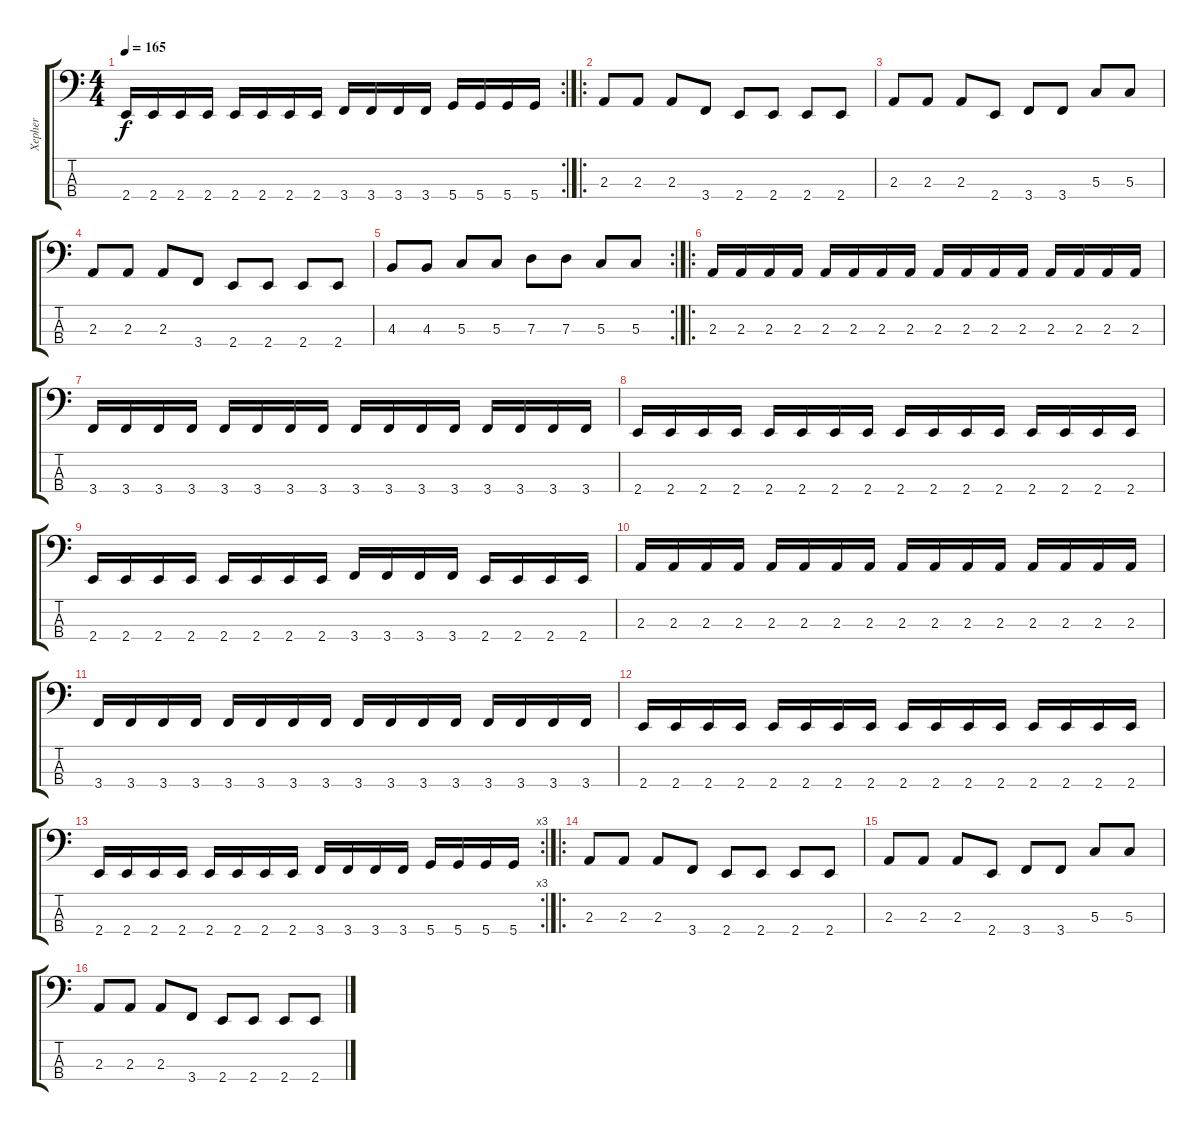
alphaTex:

\track ("Xepher" "Xepher") {instrument electricbassfinger}
\staff {score tabs}
\tuning (F2 C2 G1 D1) {hide}
\rc 2
\ts (4 4)
\tempo 165
\clef f4
\ks c
2.4.16{dy f} 2.4.16 2.4.16 2.4.16 2.4.16 2.4.16 2.4.16 2.4.16 3.4.16 3.4.16 3.4.16 3.4.16 5.4.16 5.4.16 5.4.16 5.4.16 |
\ro
2.3.8 2.3.8 2.3.8 3.4.8 2.4.8 2.4.8 2.4.8 2.4.8 |
2.3.8 2.3.8 2.3.8 2.4.8 3.4.8 3.4.8 5.3.8 5.3.8 |
2.3.8 2.3.8 2.3.8 3.4.8 2.4.8 2.4.8 2.4.8 2.4.8 |
\rc 2
4.3.8 4.3.8 5.3.8 5.3.8 7.3.8 7.3.8 5.3.8 5.3.8 |
\ro
2.3.16 2.3.16 2.3.16 2.3.16 2.3.16 2.3.16 2.3.16 2.3.16 2.3.16 2.3.16 2.3.16 2.3.16 2.3.16 2.3.16 2.3.16 2.3.16 |
3.4.16 3.4.16 3.4.16 3.4.16 3.4.16 3.4.16 3.4.16 3.4.16 3.4.16 3.4.16 3.4.16 3.4.16 3.4.16 3.4.16 3.4.16 3.4.16 |
2.4.16 2.4.16 2.4.16 2.4.16 2.4.16 2.4.16 2.4.16 2.4.16 2.4.16 2.4.16 2.4.16 2.4.16 2.4.16 2.4.16 2.4.16 2.4.16 |
2.4.16 2.4.16 2.4.16 2.4.16 2.4.16 2.4.16 2.4.16 2.4.16 3.4.16 3.4.16 3.4.16 3.4.16 2.4.16 2.4.16 2.4.16 2.4.16 |
2.3.16 2.3.16 2.3.16 2.3.16 2.3.16 2.3.16 2.3.16 2.3.16 2.3.16 2.3.16 2.3.16 2.3.16 2.3.16 2.3.16 2.3.16 2.3.16 |
3.4.16 3.4.16 3.4.16 3.4.16 3.4.16 3.4.16 3.4.16 3.4.16 3.4.16 3.4.16 3.4.16 3.4.16 3.4.16 3.4.16 3.4.16 3.4.16 |
2.4.16 2.4.16 2.4.16 2.4.16 2.4.16 2.4.16 2.4.16 2.4.16 2.4.16 2.4.16 2.4.16 2.4.16 2.4.16 2.4.16 2.4.16 2.4.16 |
\rc 3
2.4.16 2.4.16 2.4.16 2.4.16 2.4.16 2.4.16 2.4.16 2.4.16 3.4.16 3.4.16 3.4.16 3.4.16 5.4.16 5.4.16 5.4.16 5.4.16 |
\ro
2.3.8 2.3.8 2.3.8 3.4.8 2.4.8 2.4.8 2.4.8 2.4.8 |
2.3.8 2.3.8 2.3.8 2.4.8 3.4.8 3.4.8 5.3.8 5.3.8 |
2.3.8 2.3.8 2.3.8 3.4.8 2.4.8 2.4.8 2.4.8 2.4.8
